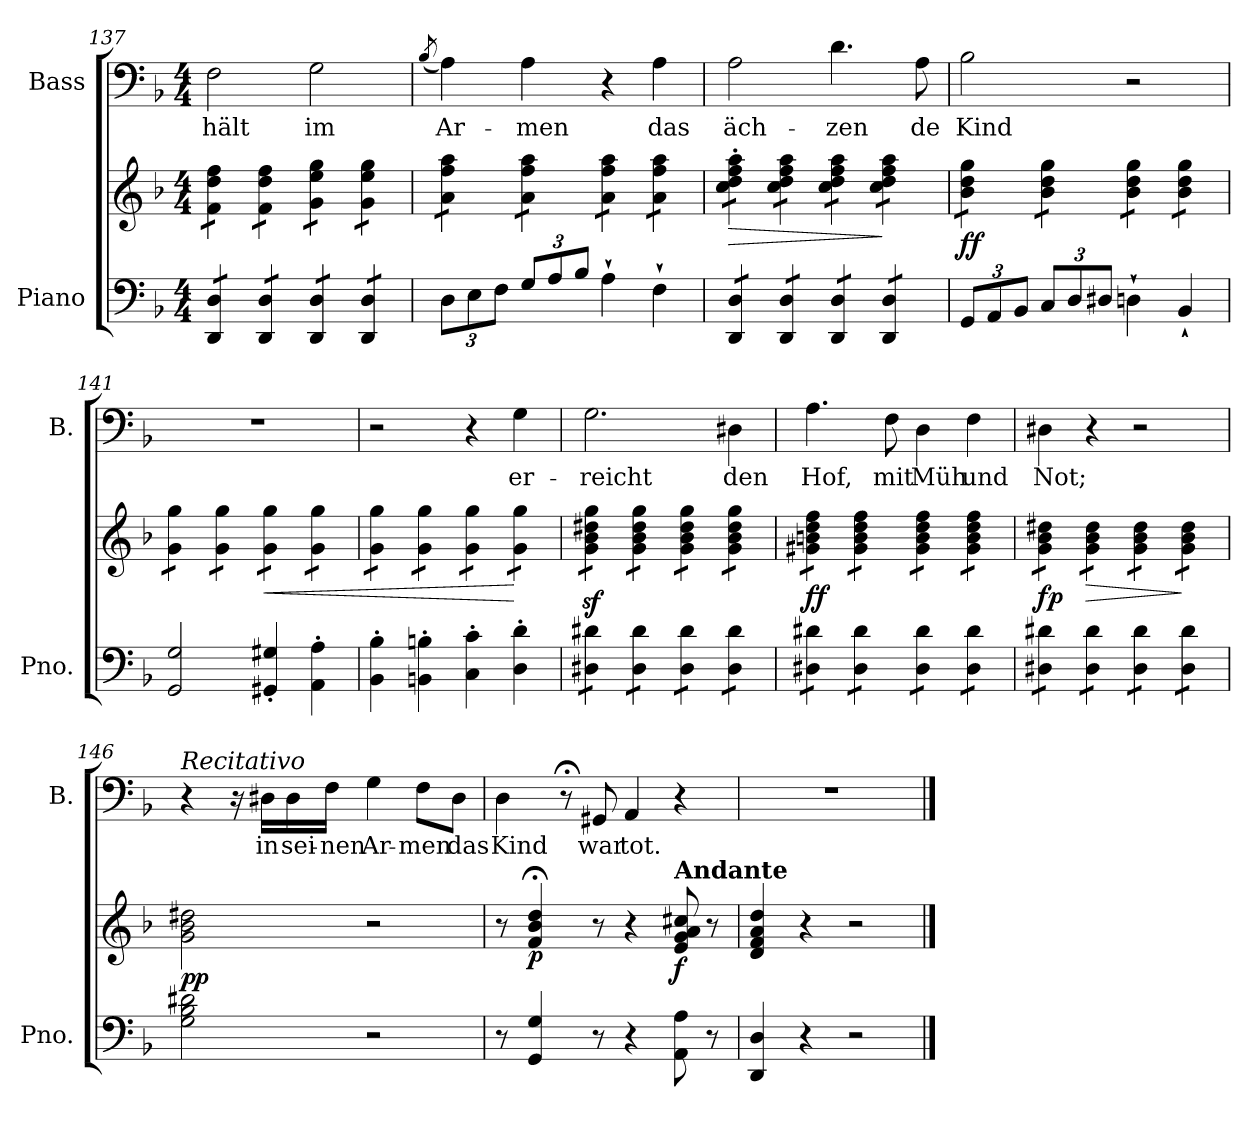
**kern	**kern	**dynam	**kern	**text
*part2	*part2	*part2	*part1	*part1
*staff3	*staff2	*staff2/3	*staff1	*staff1
*I"Piano	*	*	*I"Bass	*
*I'Pno.	*	*	*I'B.	*
*clefF4	*clefG2	*	*clefF4	*
*k[b-]	*k[b-]	*	*k[b-]	*
*M4/4	*M4/4	*	*M4/4	*
=137	=137	=137	=137	=137
!	!	!	!	!LO:LY:b
*tremolo	*	*	*	*
*	*tremolo	*	*	*
12DD/ 12D/L	12f\ 12dd\ 12ff\L	.	2F\	hält
12DD/ 12D/	12f\ 12dd\ 12ff\	.	.	.
12DD/ 12D/J	12f\ 12dd\ 12ff\J	.	.	.
12DD/ 12D/L	12f\ 12dd\ 12ff\L	.	.	.
12DD/ 12D/	12f\ 12dd\ 12ff\	.	.	.
12DD/ 12D/J	12f\ 12dd\ 12ff\J	.	.	.
!	!	!	!	!LO:LY:b
12DD/ 12D/L	12g\ 12ee\ 12gg\L	.	2G\	im
12DD/ 12D/	12g\ 12ee\ 12gg\	.	.	.
12DD/ 12D/J	12g\ 12ee\ 12gg\J	.	.	.
12DD/ 12D/L	12g\ 12ee\ 12gg\L	.	.	.
12DD/ 12D/	12g\ 12ee\ 12gg\	.	.	.
12DD/ 12D/J	12g\ 12ee\ 12gg\J	.	.	.
*Xtremolo	*	*	*	*
!!LO:LB:g=z
=138	=138	=138	=138	=138
.	.	.	(<8qB-/	.
*Xbrackettup	*	*	*	*
!	!	!	!	!LO:LY:b
12D\L	12a\ 12ff\ 12aa\L	.	4A\)	Ar-
12E\	12a\ 12ff\ 12aa\	.	.	.
12F\J	12a\ 12ff\ 12aa\J	.	.	.
!	!	!	!	!LO:LY:b
12G/L	12a\ 12ff\ 12aa\L	.	4A\	-men
12A/	12a\ 12ff\ 12aa\	.	.	.
12B-/J	12a\ 12ff\ 12aa\J	.	.	.
4A`\	12a\ 12ff\ 12aa\L	.	4r	.
.	12a\ 12ff\ 12aa\	.	.	.
.	12a\ 12ff\ 12aa\J	.	.	.
!	!	!	!	!LO:LY:b
4F`\	12a\ 12ff\ 12aa\L	.	4A\	das
.	12a\ 12ff\ 12aa\	.	.	.
.	12a\ 12ff\ 12aa\J	.	.	.
=139	=139	=139	=139	=139
*brackettup	*	*	*	*
!	!	!LO:HP:b	!	!LO:LY:b
*tremolo	*	*	*	*
12DD/ 12D/L	12cc\' 12dd\' 12ff\' 12aa\'L	>	2A\	äch-
12DD/ 12D/	12cc\' 12dd\' 12ff\' 12aa\'	.	.	.
12DD/ 12D/J	12cc\' 12dd\' 12ff\' 12aa\'J	.	.	.
12DD/ 12D/L	12cc\ 12dd\ 12ff\ 12aa\L	.	.	.
12DD/ 12D/	12cc\ 12dd\ 12ff\ 12aa\	.	.	.
12DD/ 12D/J	12cc\ 12dd\ 12ff\ 12aa\J	.	.	.
!	!	!	!	!LO:LY:b
12DD/ 12D/L	12cc\ 12dd\ 12ff\ 12aa\L	.	4.d\	-zen
12DD/ 12D/	12cc\ 12dd\ 12ff\ 12aa\	.	.	.
12DD/ 12D/J	12cc\ 12dd\ 12ff\ 12aa\J	.	.	.
12DD/ 12D/L	12cc\ 12dd\ 12ff\ 12aa\L	]	.	.
12DD/ 12D/	12cc\ 12dd\ 12ff\ 12aa\	.	.	.
!	!	!	!	!LO:LY:b
.	.	.	8A\	de
12DD/ 12D/J	12cc\ 12dd\ 12ff\ 12aa\J	.	.	.
*Xtremolo	*	*	*	*
=140	=140	=140	=140	=140
*Xbrackettup	*	*	*	*
!	!	!LO:DY:b	!	!LO:LY:b
12GG/L	12b-\ 12dd\ 12gg\L	ff	2B-\	Kind
12AA/	12b-\ 12dd\ 12gg\	.	.	.
12BB-/J	12b-\ 12dd\ 12gg\J	.	.	.
12C/L	12b-\ 12dd\ 12gg\L	.	.	.
12D/	12b-\ 12dd\ 12gg\	.	.	.
12D#X/J	12b-\ 12dd\ 12gg\J	.	.	.
4Dn`\	12b-\ 12dd\ 12gg\L	.	2r	.
.	12b-\ 12dd\ 12gg\	.	.	.
.	12b-\ 12dd\ 12gg\J	.	.	.
4BB-`/	12b-\ 12dd\ 12gg\L	.	.	.
.	12b-\ 12dd\ 12gg\	.	.	.
.	12b-\ 12dd\ 12gg\J	.	.	.
=141	=141	=141	=141	=141
2GG/ 2G/	12g\ 12gg\L	.	1r	.
.	12g\ 12gg\	.	.	.
.	12g\ 12gg\J	.	.	.
.	12g\ 12gg\L	.	.	.
.	12g\ 12gg\	.	.	.
.	12g\ 12gg\J	.	.	.
!	!	!LO:HP:b	!	!
4GG#X/' 4G#X/'	12g\ 12gg\L	<	.	.
.	12g\ 12gg\	.	.	.
.	12g\ 12gg\J	.	.	.
4AA\' 4A\'	12g\ 12gg\L	.	.	.
.	12g\ 12gg\	.	.	.
.	12g\ 12gg\J	.	.	.
=142	=142	=142	=142	=142
4BB-\' 4B-\'	12g\ 12gg\L	.	2r	.
.	12g\ 12gg\	.	.	.
.	12g\ 12gg\J	.	.	.
4BBn\' 4Bn\'	12g\ 12gg\L	.	.	.
.	12g\ 12gg\	.	.	.
.	12g\ 12gg\J	.	.	.
4C\' 4c\'	12g\ 12gg\L	.	4r	.
.	12g\ 12gg\	.	.	.
.	12g\ 12gg\J	.	.	.
!	!	!	!	!LO:LY:b
4D\' 4d\'	12g\ 12gg\L	[	4G\	er-
.	12g\ 12gg\	.	.	.
.	12g\ 12gg\J	.	.	.
!!LO:LB:g=z
=143	=143	=143	=143	=143
*brackettup	*	*	*	*
!	!	!	!	!LO:LY:b
*tremolo	*	*	*	*
12D#X\ 12d#X\L	12g\z< 12b-\z< 12dd#X\z< 12gg\z<L	.	2.G\	-reicht
12D#X\ 12d#X\	12g\z< 12b-\z< 12dd#X\z< 12gg\z<	.	.	.
12D#X\ 12d#X\J	12g\z< 12b-\z< 12dd#X\z< 12gg\z<J	.	.	.
12D#\ 12d#\L	12g\ 12b-\ 12dd#\ 12gg\L	.	.	.
12D#\ 12d#\	12g\ 12b-\ 12dd#\ 12gg\	.	.	.
12D#\ 12d#\J	12g\ 12b-\ 12dd#\ 12gg\J	.	.	.
12D#\ 12d#\L	12g\ 12b-\ 12dd#\ 12gg\L	.	.	.
12D#\ 12d#\	12g\ 12b-\ 12dd#\ 12gg\	.	.	.
12D#\ 12d#\J	12g\ 12b-\ 12dd#\ 12gg\J	.	.	.
!	!	!	!	!LO:LY:b
12D#\ 12d#\L	12g\ 12b-\ 12dd#\ 12gg\L	.	4D#X\	den
12D#\ 12d#\	12g\ 12b-\ 12dd#\ 12gg\	.	.	.
12D#\ 12d#\J	12g\ 12b-\ 12dd#\ 12gg\J	.	.	.
=144	=144	=144	=144	=144
!	!	!LO:DY:b	!	!LO:LY:b
12D#X\ 12d#X\L	12g#X\ 12bn\ 12dd\ 12ff\L	ff	4.A\	Hof,
12D#X\ 12d#X\	12g#X\ 12bn\ 12dd\ 12ff\	.	.	.
12D#X\ 12d#X\J	12g#X\ 12bn\ 12dd\ 12ff\J	.	.	.
12D#\ 12d#\L	12g#\ 12b\ 12dd\ 12ff\L	.	.	.
12D#\ 12d#\	12g#\ 12b\ 12dd\ 12ff\	.	.	.
!	!	!	!	!LO:LY:b
.	.	.	8F\	mit
12D#\ 12d#\J	12g#\ 12b\ 12dd\ 12ff\J	.	.	.
!	!	!	!	!LO:LY:b
12D#\ 12d#\L	12g#\ 12b\ 12dd\ 12ff\L	.	4D\	Müh
12D#\ 12d#\	12g#\ 12b\ 12dd\ 12ff\	.	.	.
12D#\ 12d#\J	12g#\ 12b\ 12dd\ 12ff\J	.	.	.
!	!	!	!	!LO:LY:b
12D#\ 12d#\L	12g#\ 12b\ 12dd\ 12ff\L	.	4F\	und
12D#\ 12d#\	12g#\ 12b\ 12dd\ 12ff\	.	.	.
12D#\ 12d#\J	12g#\ 12b\ 12dd\ 12ff\J	.	.	.
=145	=145	=145	=145	=145
!	!	!LO:DY:b	!	!LO:LY:b
12D#X\ 12d#X\L	12g\ 12b-\ 12dd#X\L	fp	4D#X\	Not;
12D#X\ 12d#X\	12g\ 12b-\ 12dd#X\	.	.	.
12D#X\ 12d#X\J	12g\ 12b-\ 12dd#X\J	.	.	.
!	!	!LO:HP:b	!	!
12D#\ 12d#\L	12g\ 12b-\ 12dd#\L	>	4r	.
12D#\ 12d#\	12g\ 12b-\ 12dd#\	.	.	.
12D#\ 12d#\J	12g\ 12b-\ 12dd#\J	.	.	.
12D#\ 12d#\L	12g\ 12b-\ 12dd#\L	.	2r	.
12D#\ 12d#\	12g\ 12b-\ 12dd#\	.	.	.
12D#\ 12d#\J	12g\ 12b-\ 12dd#\J	.	.	.
12D#\ 12d#\L	12g\ 12b-\ 12dd#\L	]	.	.
12D#\ 12d#\	12g\ 12b-\ 12dd#\	.	.	.
12D#\ 12d#\J	12g\ 12b-\ 12dd#\J	.	.	.
*	*Xtremolo	*	*	*
*Xtremolo	*	*	*	*
=146	=146	=146	=146	=146
!	!	!	!LO:TX:a:i:t=Recitativo	!
!	!	!LO:DY:b	!	!
2G\ 2B-\ 2d#X\	2g\ 2b-\ 2dd#X\	pp	4r	.
.	.	.	16r	.
!	!	!	!	!LO:LY:b
.	.	.	16D#X\LL	in
!	!	!	!	!LO:LY:b
.	.	.	16D#\	sei-
!	!	!	!	!LO:LY:b
.	.	.	16F\JJ	-nen
!	!	!	!	!LO:LY:b
2r	2r	.	4G\	Ar-
!	!	!	!	!LO:LY:b
.	.	.	8F\L	-men
!	!	!	!	!LO:LY:b
.	.	.	8D#\J	das
!!LO:LB:g=z
=147	=147	=147	=147	=147
!	!	!	!	!LO:LY:b
8r	8r	.	4D\	Kind
!	!	!LO:DY:b	!	!
4GG/ 4G/	4f/;< 4b-/;< 4dd/;<	p	.	.
.	.	.	8r;<	.
!	!	!	!	!LO:LY:b
8r	8r	.	8GG#X/	war
!	!	!	!	!LO:LY:b
4r	4r	.	4AA/	tot.
!	!LO:TX:a:B:t=Andante	!	!	!
!	!	!LO:DY:b	!	!
8AA\ 8A\	8e/ 8g/ 8a/ 8cc#X/	f	4r	.
8r	8r	.	.	.
=148	=148	=148	=148	=148
4DD/ 4D/	4d/ 4f/ 4a/ 4dd/	.	1r	.
4r	4r	.	.	.
2r	2r	.	.	.
==	==	==	==	==
*-	*-	*-	*-	*-
